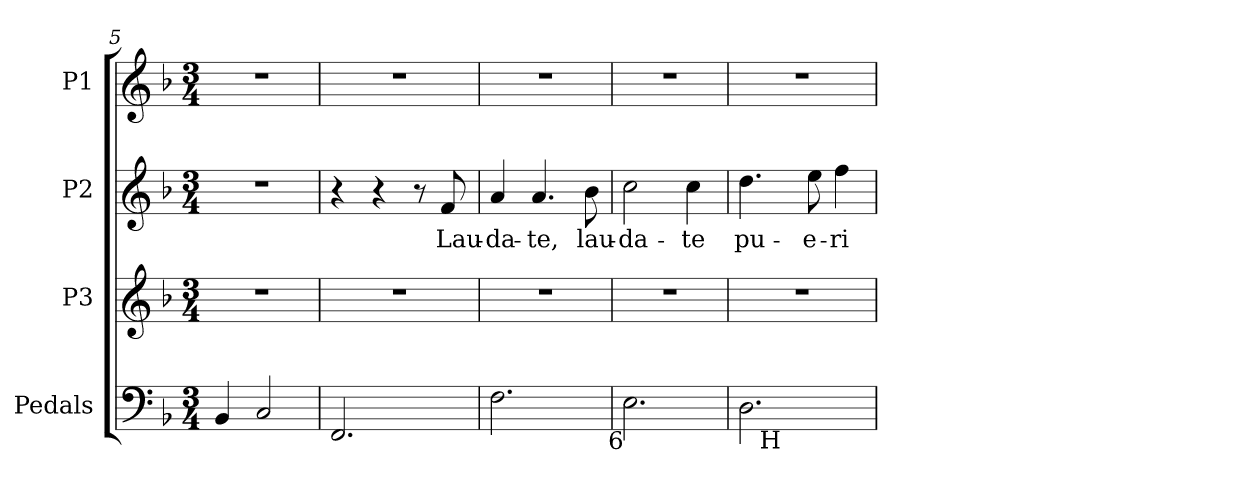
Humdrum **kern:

**kern	**kern	**kern	**text	**kern
*part4	*part3	*part2	*part2	*part1
*staff4	*staff3	*staff2	*staff2	*staff1
*I"Pedals	*I"P3	*I"P2	*	*I"P1
*I'Ped.	*	*	*	*
*clefF4	*clefG2	*clefG2	*	*clefG2
*k[b-]	*k[b-]	*k[b-]	*	*k[b-]
*F:	*F:	*F:	*	*F:
*M3/4	*M3/4	*M3/4	*	*M3/4
=5	=5	=5	=5	=5
!	!LO:N:vis=1	!LO:N:vis=1	!	!LO:N:vis=1
4BB-i/	2.r	2.r	.	2.r
2Ci/	.	.	.	.
=6	=6	=6	=6	=6
!	!LO:N:vis=1	!	!	!LO:N:vis=1
2.FFi/	2.r	4r	.	2.r
.	.	4r	.	.
.	.	8r	.	.
!	!	!	!LO:LY:b:color=#000000	!
.	.	8fi/	Lau-	.
=7	=7	=7	=7	=7
!	!LO:N:vis=1	!	!	!
!	!	!	!LO:LY:b:color=#000000	!LO:N:vis=1
2.Fi\	2.r	4ai/	-da-	2.r
!	!	!	!LO:LY:b:color=#000000	!
.	.	4.ai/	-te,	.
!	!	!	!LO:LY:b:color=#000000	!
.	.	8b-i\	lau-	.
!!LO:LB:g=z
=8	=8	=8	=8	=8
!	!LO:N:vis=1	!	!	!
!LO:TX:b:rj:t=6	!	!	!	!
!	!	!	!LO:LY:b:color=#000000	!LO:N:vis=1
2.Ei\	2.r	2cci\	-da-	2.r
!	!	!	!LO:LY:b:color=#000000	!
.	.	4cci\	-te	.
=9	=9	=9	=9	=9
!	!LO:N:vis=1	!	!	!
!LO:TX:b:rj:t=7	!	!	!	!
!	!	!	!LO:LY:b:color=#000000	!LO:N:vis=1
*^	*	*	*	*
2.Di\	4ryy	2.r	4.ddi\	pu-	2.r
!	!LO:TX:b:rj:t=H	!	!	!	!
.	2ryy	.	.	.	.
!	!	!	!	!LO:LY:b:color=#000000	!
.	.	.	8eei\	-e-	.
!	!	!	!	!LO:LY:b:color=#000000	!
.	.	.	4ffi\	-ri	.
*v	*v	*	*	*	*
=	=	=	=	=
*-	*-	*-	*-	*-
